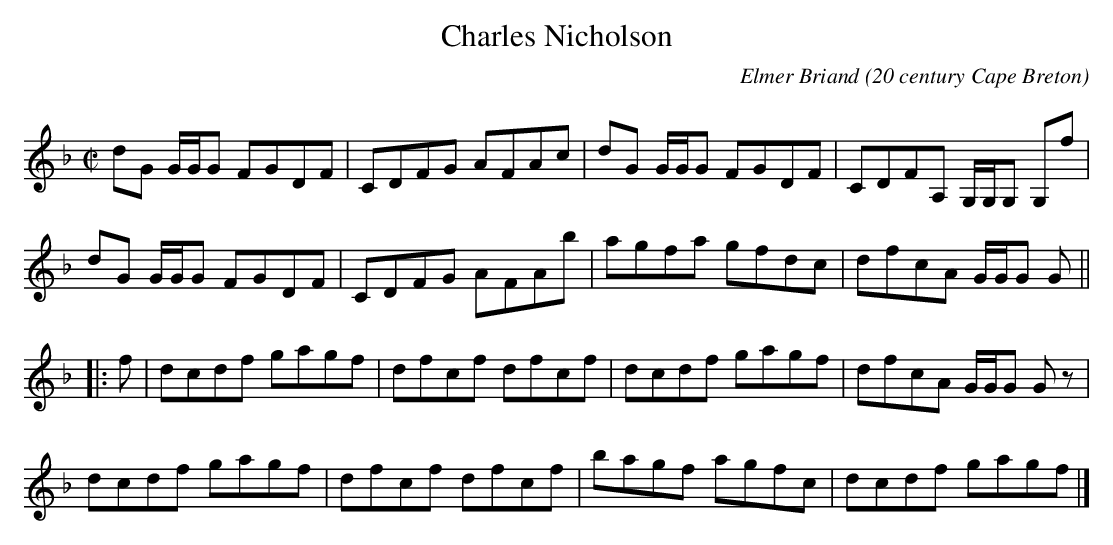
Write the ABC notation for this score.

X:1
T:Charles Nicholson
C:Elmer Briand
O:20 century Cape Breton
Q:333
L:1/8
M:C|
K:Gdor
dG G/G/G FGDF|CDFG AFAc|dG G/G/G FGDF|CDFA, G,/G,/G, G,f|
dG G/G/G FGDF|CDFG AFAb|agfa gfdc|dfcA G/G/G G||
|:f|dcdf gagf|dfcf dfcf|dcdf gagf|dfcA G/G/G G z|
dcdf gagf|dfcf dfcf|bagf agfc|dcdf gagf|]
